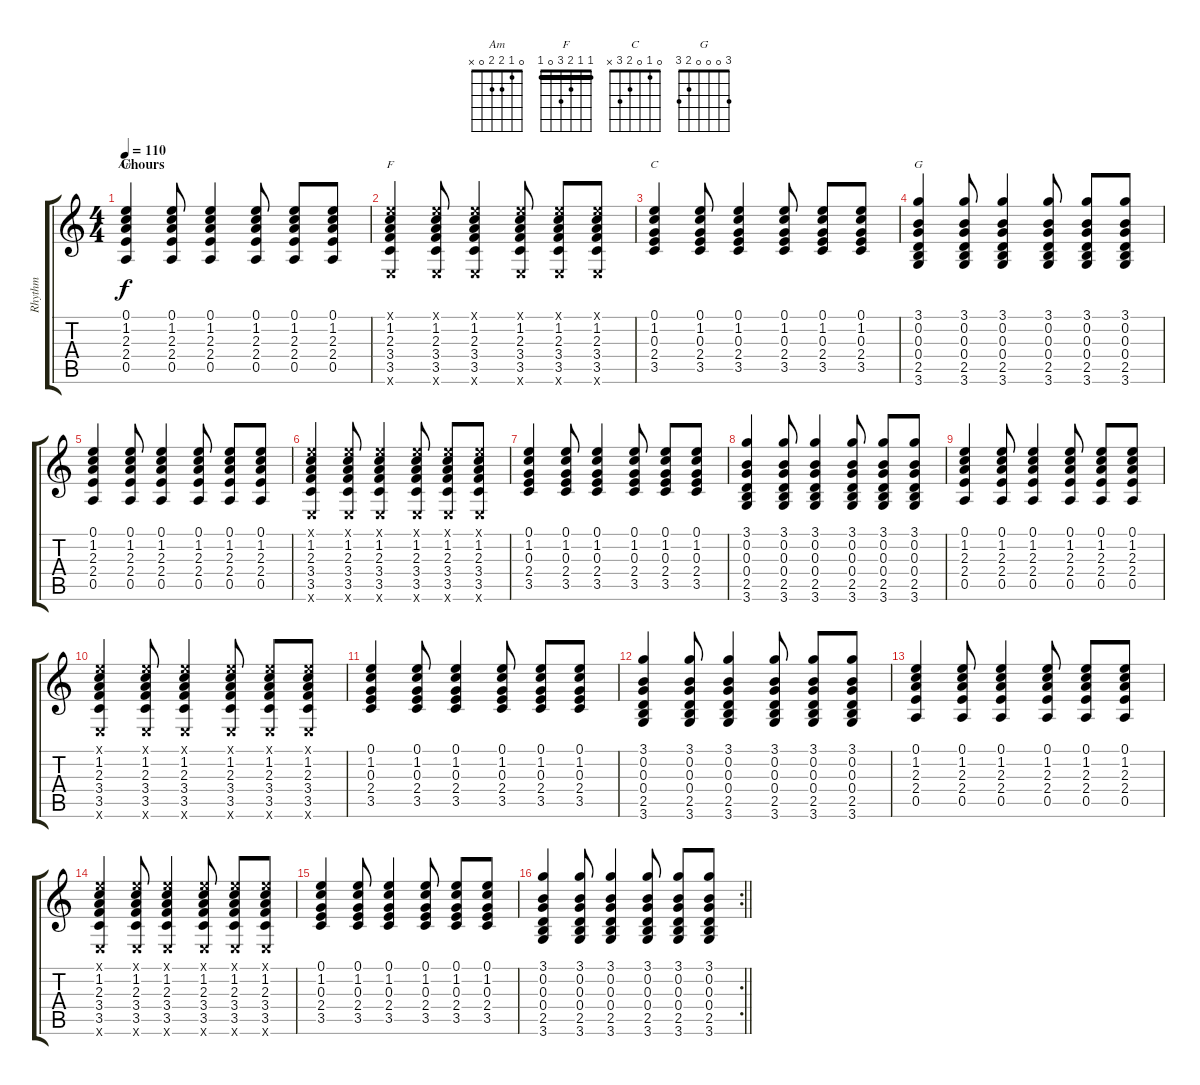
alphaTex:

\track ("Rhythm" "Rhythm") {instrument acousticguitarsteel}
\staff {score tabs}
\tuning (E4 B3 G3 D3 A2 E2) {hide}
\chord ("Am" 0 1 2 2 0 x)
\chord ("F" 1 1 2 3 0 1) {barre 1}
\chord ("C" 0 1 0 2 3 x)
\chord ("G" 3 0 0 0 2 3)
\ts (4 4)
\section ("" "Chours")
\tempo 110
\clef g2
\ks c
(0.1 1.2 2.3 2.4 0.5).4{ch "Am" dy f} (0.1 1.2 2.3 2.4 0.5).8 (0.1 1.2 2.3 2.4 0.5).4 (0.1 1.2 2.3 2.4 0.5).8 (0.1 1.2 2.3 2.4 0.5).8 (0.1 1.2 2.3 2.4 0.5).8 |
(0.1{x} 1.2 2.3 3.4 3.5 0.6{x}).4{ch "F"} (0.1{x} 1.2 2.3 3.4 3.5 0.6{x}).8 (0.1{x} 1.2 2.3 3.4 3.5 0.6{x}).4 (0.1{x} 1.2 2.3 3.4 3.5 0.6{x}).8 (0.1{x} 1.2 2.3 3.4 3.5 0.6{x}).8 (0.1{x} 1.2 2.3 3.4 3.5 0.6{x}).8 |
(0.1 1.2 0.3 2.4 3.5).4{ch "C"} (0.1 1.2 0.3 2.4 3.5).8 (0.1 1.2 0.3 2.4 3.5).4 (0.1 1.2 0.3 2.4 3.5).8 (0.1 1.2 0.3 2.4 3.5).8 (0.1 1.2 0.3 2.4 3.5).8 |
(3.1 0.2 0.3 0.4 2.5 3.6).4{ch "G"} (3.1 0.2 0.3 0.4 2.5 3.6).8 (3.1 0.2 0.3 0.4 2.5 3.6).4 (3.1 0.2 0.3 0.4 2.5 3.6).8 (3.1 0.2 0.3 0.4 2.5 3.6).8 (3.1 0.2 0.3 0.4 2.5 3.6).8 |
(0.1 1.2 2.3 2.4 0.5).4 (0.1 1.2 2.3 2.4 0.5).8 (0.1 1.2 2.3 2.4 0.5).4 (0.1 1.2 2.3 2.4 0.5).8 (0.1 1.2 2.3 2.4 0.5).8 (0.1 1.2 2.3 2.4 0.5).8 |
(0.1{x} 1.2 2.3 3.4 3.5 0.6{x}).4 (0.1{x} 1.2 2.3 3.4 3.5 0.6{x}).8 (0.1{x} 1.2 2.3 3.4 3.5 0.6{x}).4 (0.1{x} 1.2 2.3 3.4 3.5 0.6{x}).8 (0.1{x} 1.2 2.3 3.4 3.5 0.6{x}).8 (0.1{x} 1.2 2.3 3.4 3.5 0.6{x}).8 |
(0.1 1.2 0.3 2.4 3.5).4 (0.1 1.2 0.3 2.4 3.5).8 (0.1 1.2 0.3 2.4 3.5).4 (0.1 1.2 0.3 2.4 3.5).8 (0.1 1.2 0.3 2.4 3.5).8 (0.1 1.2 0.3 2.4 3.5).8 |
(3.1 0.2 0.3 0.4 2.5 3.6).4 (3.1 0.2 0.3 0.4 2.5 3.6).8 (3.1 0.2 0.3 0.4 2.5 3.6).4 (3.1 0.2 0.3 0.4 2.5 3.6).8 (3.1 0.2 0.3 0.4 2.5 3.6).8 (3.1 0.2 0.3 0.4 2.5 3.6).8 |
(0.1 1.2 2.3 2.4 0.5).4 (0.1 1.2 2.3 2.4 0.5).8 (0.1 1.2 2.3 2.4 0.5).4 (0.1 1.2 2.3 2.4 0.5).8 (0.1 1.2 2.3 2.4 0.5).8 (0.1 1.2 2.3 2.4 0.5).8 |
(0.1{x} 1.2 2.3 3.4 3.5 0.6{x}).4 (0.1{x} 1.2 2.3 3.4 3.5 0.6{x}).8 (0.1{x} 1.2 2.3 3.4 3.5 0.6{x}).4 (0.1{x} 1.2 2.3 3.4 3.5 0.6{x}).8 (0.1{x} 1.2 2.3 3.4 3.5 0.6{x}).8 (0.1{x} 1.2 2.3 3.4 3.5 0.6{x}).8 |
(0.1 1.2 0.3 2.4 3.5).4 (0.1 1.2 0.3 2.4 3.5).8 (0.1 1.2 0.3 2.4 3.5).4 (0.1 1.2 0.3 2.4 3.5).8 (0.1 1.2 0.3 2.4 3.5).8 (0.1 1.2 0.3 2.4 3.5).8 |
(3.1 0.2 0.3 0.4 2.5 3.6).4 (3.1 0.2 0.3 0.4 2.5 3.6).8 (3.1 0.2 0.3 0.4 2.5 3.6).4 (3.1 0.2 0.3 0.4 2.5 3.6).8 (3.1 0.2 0.3 0.4 2.5 3.6).8 (3.1 0.2 0.3 0.4 2.5 3.6).8 |
(0.1 1.2 2.3 2.4 0.5).4 (0.1 1.2 2.3 2.4 0.5).8 (0.1 1.2 2.3 2.4 0.5).4 (0.1 1.2 2.3 2.4 0.5).8 (0.1 1.2 2.3 2.4 0.5).8 (0.1 1.2 2.3 2.4 0.5).8 |
(0.1{x} 1.2 2.3 3.4 3.5 0.6{x}).4 (0.1{x} 1.2 2.3 3.4 3.5 0.6{x}).8 (0.1{x} 1.2 2.3 3.4 3.5 0.6{x}).4 (0.1{x} 1.2 2.3 3.4 3.5 0.6{x}).8 (0.1{x} 1.2 2.3 3.4 3.5 0.6{x}).8 (0.1{x} 1.2 2.3 3.4 3.5 0.6{x}).8 |
(0.1 1.2 0.3 2.4 3.5).4 (0.1 1.2 0.3 2.4 3.5).8 (0.1 1.2 0.3 2.4 3.5).4 (0.1 1.2 0.3 2.4 3.5).8 (0.1 1.2 0.3 2.4 3.5).8 (0.1 1.2 0.3 2.4 3.5).8 |
\rc 2
\barLineRight lightlight
(3.1 0.2 0.3 0.4 2.5 3.6).4 (3.1 0.2 0.3 0.4 2.5 3.6).8 (3.1 0.2 0.3 0.4 2.5 3.6).4 (3.1 0.2 0.3 0.4 2.5 3.6).8 (3.1 0.2 0.3 0.4 2.5 3.6).8 (3.1 0.2 0.3 0.4 2.5 3.6).8
